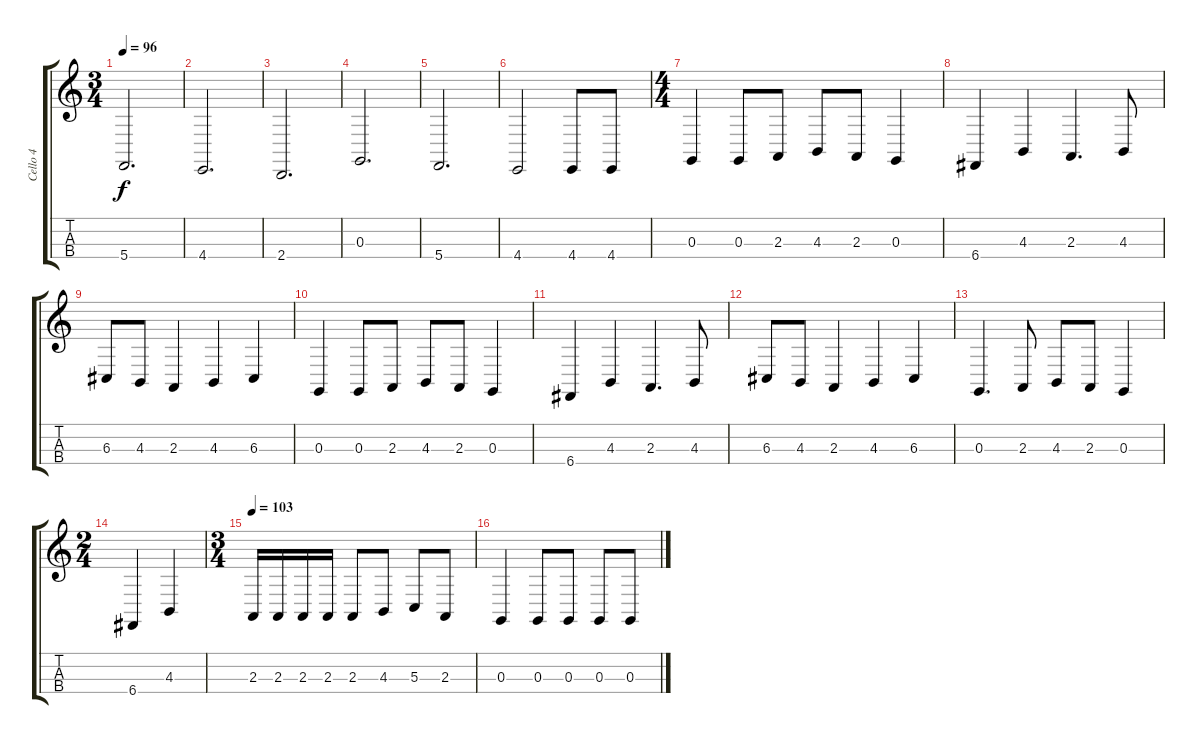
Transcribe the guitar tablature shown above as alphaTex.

\track ("Cello 4" "Cello 4") {instrument cello}
\staff {score tabs}
\tuning (A3 D3 G2 C2) {hide}
\ts (3 4)
\tempo 96
\clef g2
\ks c
5.4.2{d dy f} |
4.4.2{d} |
2.4.2{d} |
0.3.2{d} |
5.4.2{d} |
4.4.2 4.4.8 4.4.8 |
\ts (4 4)
0.3.4 0.3.8 2.3.8 4.3.8 2.3.8 0.3.4 |
6.4.4 4.3.4 2.3.4{d} 4.3.8 |
6.3.8 4.3.8 2.3.4 4.3.4 6.3.4 |
0.3.4 0.3.8 2.3.8 4.3.8 2.3.8 0.3.4 |
6.4.4 4.3.4 2.3.4{d} 4.3.8 |
6.3.8 4.3.8 2.3.4 4.3.4 6.3.4 |
0.3.4{d} 2.3.8 4.3.8 2.3.8 0.3.4 |
\ts (2 4)
6.4.4 4.3.4 |
\ts (3 4)
\tempo 103
2.3.16 2.3.16 2.3.16 2.3.16 2.3.8 4.3.8 5.3.8 2.3.8 |
0.3.4 0.3.8 0.3.8 0.3.8 0.3.8
